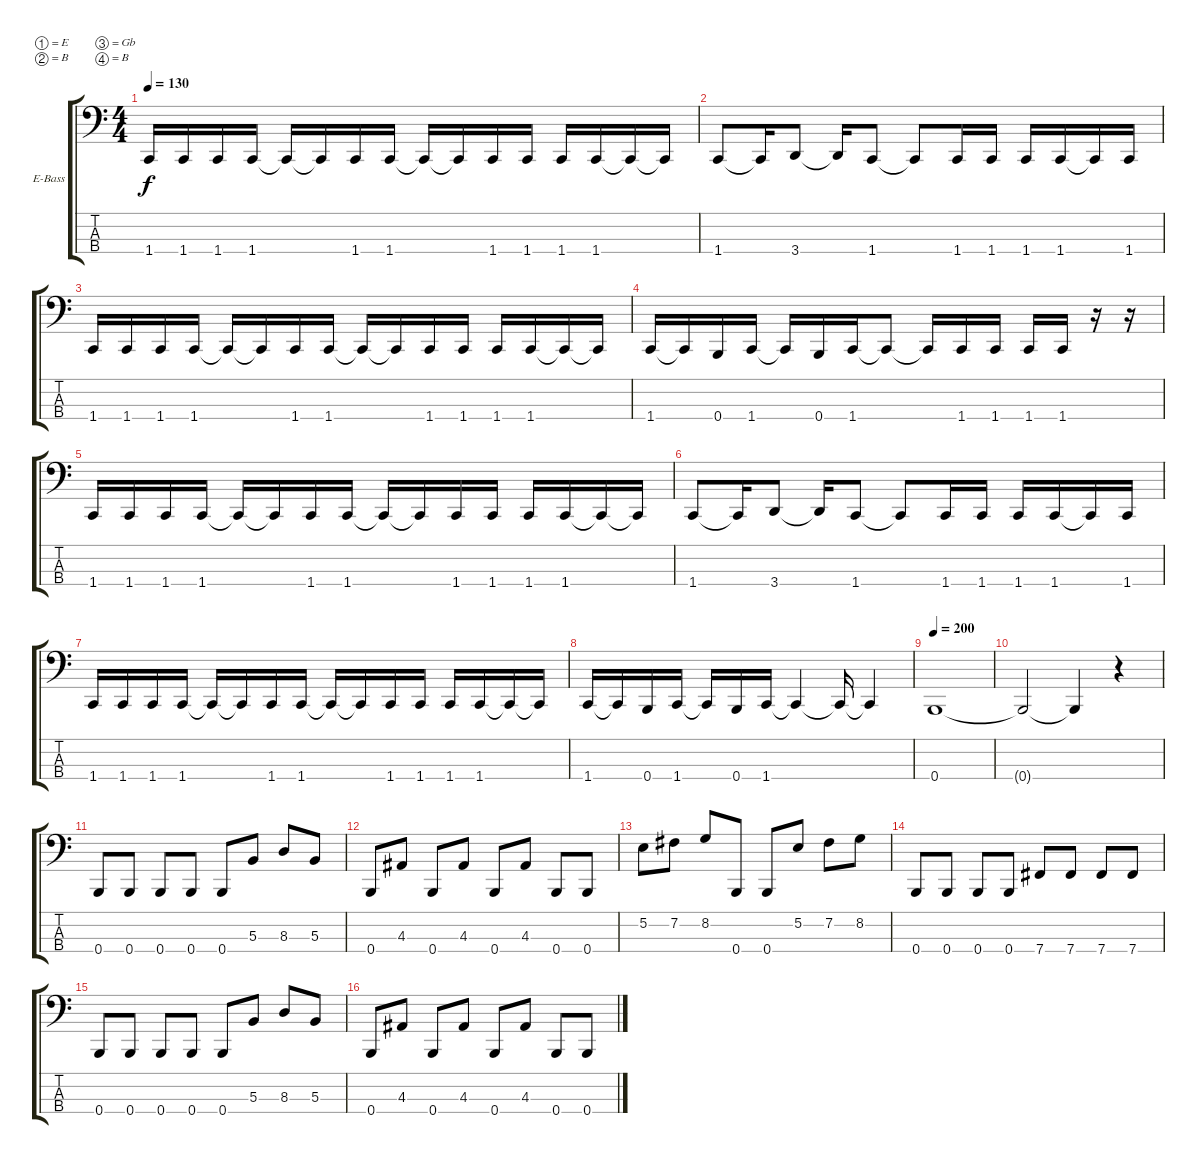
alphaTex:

\defaultSystemsLayout 4
\bracketExtendMode groupsimilarinstruments
\firstSystemTrackNameOrientation horizontal
\otherSystemsTrackNameOrientation horizontal
\track ("Electric Bass" "E-Bass") {instrument electricbassfinger}
\staff {score tabs}
\tuning (E2 B1 Gb1 B0)
\ts (4 4)
\tempo 130
\clef f4
\ks c
1.4.16{dy f} 1.4.16 1.4.16 1.4.16 1.4{t}.16 1.4{t}.16 1.4.16 1.4.16 1.4{t}.16 1.4{t}.16 1.4.16 1.4.16 1.4.16 1.4.16 1.4{t}.16 1.4{t}.16 |
1.4.8 1.4{t}.16 3.4.8 3.4{t}.16 1.4.8 1.4{t}.8 1.4.16 1.4.16 1.4.16 1.4.16 1.4{t}.16 1.4.16 |
1.4.16 1.4.16 1.4.16 1.4.16 1.4{t}.16 1.4{t}.16 1.4.16 1.4.16 1.4{t}.16 1.4{t}.16 1.4.16 1.4.16 1.4.16 1.4.16 1.4{t}.16 1.4{t}.16 |
1.4.16 1.4{t}.16 0.4.16 1.4.16 1.4{t}.16 0.4.16 1.4.16 1.4{t}.8 1.4{t}.16 1.4.16 1.4.16 1.4.16 1.4.16 r.16 r.16 |
1.4.16 1.4.16 1.4.16 1.4.16 1.4{t}.16 1.4{t}.16 1.4.16 1.4.16 1.4{t}.16 1.4{t}.16 1.4.16 1.4.16 1.4.16 1.4.16 1.4{t}.16 1.4{t}.16 |
1.4.8 1.4{t}.16 3.4.8 3.4{t}.16 1.4.8 1.4{t}.8 1.4.16 1.4.16 1.4.16 1.4.16 1.4{t}.16 1.4.16 |
1.4.16 1.4.16 1.4.16 1.4.16 1.4{t}.16 1.4{t}.16 1.4.16 1.4.16 1.4{t}.16 1.4{t}.16 1.4.16 1.4.16 1.4.16 1.4.16 1.4{t}.16 1.4{t}.16 |
1.4.16 1.4{t}.16 0.4.16 1.4.16 1.4{t}.16 0.4.16 1.4.16 1.4{t}.4 1.4{t}.16 1.4{t}.4 |
\tempo 200
0.4.1 |
0.4{t}.2 0.4{t}.4 r.4 |
0.4.8 0.4.8 0.4.8 0.4.8 0.4.8 5.3.8 8.3.8 5.3.8 |
0.4.8 4.3.8 0.4.8 4.3.8 0.4.8 4.3.8 0.4.8 0.4.8 |
5.2.8 7.2.8 8.2.8 0.4.8 0.4.8 5.2.8 7.2.8 8.2.8 |
0.4.8 0.4.8 0.4.8 0.4.8 7.4.8 7.4.8 7.4.8 7.4.8 |
0.4.8 0.4.8 0.4.8 0.4.8 0.4.8 5.3.8 8.3.8 5.3.8 |
0.4.8 4.3.8 0.4.8 4.3.8 0.4.8 4.3.8 0.4.8 0.4.8
